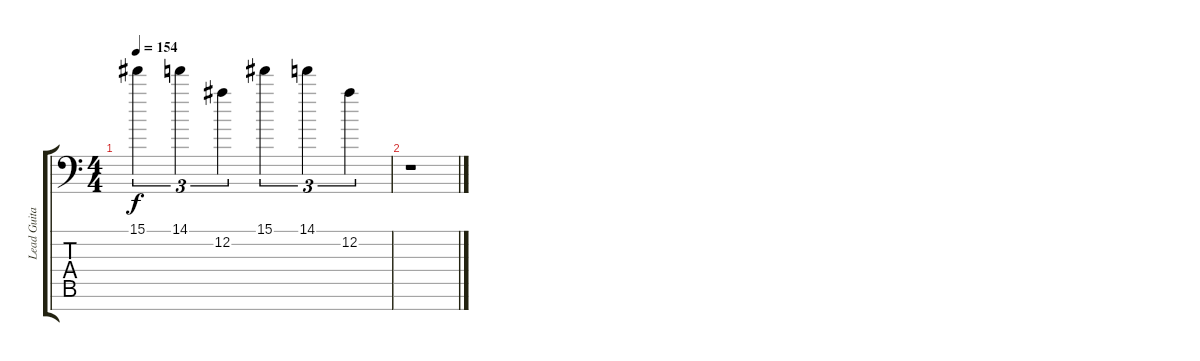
\track ("Lead Guitar" "Lead Guita") {instrument distortionguitar}
\staff {score tabs}
\tuning (Eb4 Bb3 Gb3 Db3 Ab2 Eb2 Ab1) {hide}
\ts (4 4)
\tempo 154
\clef f4
\ks c
15.1.4{tu (3 2) dy f} 14.1.4{tu (3 2)} 12.2.4{tu (3 2)} 15.1.4{tu (3 2)} 14.1.4{tu (3 2)} 12.2.4{tu (3 2)} |
r.1
